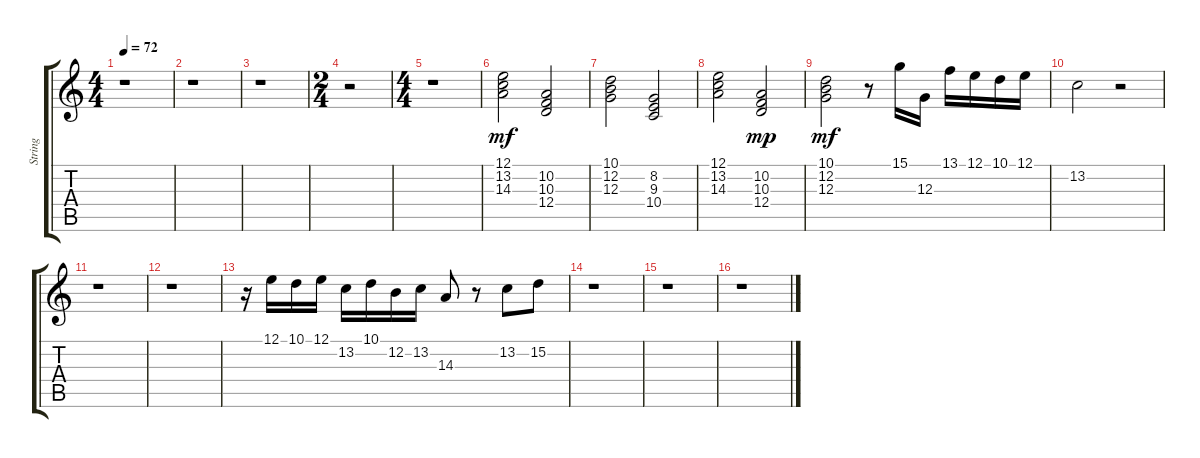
\track ("String" "String") {instrument stringensemble1}
\staff {score tabs}
\tuning (E4 B3 G3 D3 A2 E2) {hide}
\ts (4 4)
\tempo 72
\clef g2
\ks c
r.1{dy mf} |
r.1 |
r.1 |
\ts (2 4)
r.2 |
\ts (4 4)
r.1 |
(12.1 13.2 14.3).2 (10.2 10.3 12.4).2 |
(10.1 12.2 12.3).2 (8.2 9.3 10.4).2 |
(12.1 13.2 14.3).2 (10.2 10.3 12.4).2{dy mp} |
(10.1 12.2 12.3).2{dy mf} r.8 15.1.16 12.3.16 13.1.16 12.1.16 10.1.16 12.1.16 |
13.2.2 r.2 |
r.1 |
r.1 |
r.16 12.1.16 10.1.16 12.1.16 13.2.16 10.1.16 12.2.16 13.2.16 14.3.8 r.8 13.2.8 15.2.8 |
r.1 |
r.1 |
r.1
